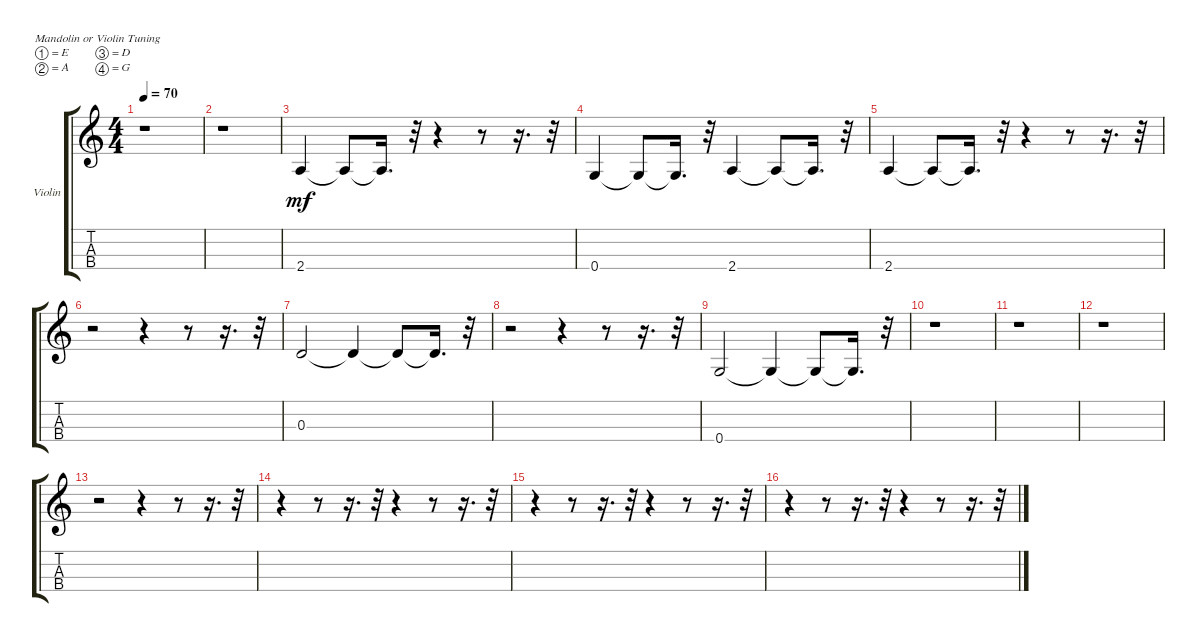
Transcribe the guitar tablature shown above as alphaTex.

\bracketExtendMode groupsimilarinstruments
\firstSystemTrackNameOrientation horizontal
\otherSystemsTrackNameOrientation horizontal
\track ("" "Violin") {instrument violin}
\staff {score tabs}
\tuning (E5 A4 D4 G3)
\ts (4 4)
\tempo 70
\clef g2
\ks c
r.1{dy mf instrument violin} |
r.1 |
2.4.4 2.4{t}.8 2.4{t}.16{d} r.32 r.4 r.8 r.16{d} r.32 |
0.4.4 0.4{t}.8 0.4{t}.16{d} r.32 2.4.4 2.4{t}.8 2.4{t}.16{d} r.32 |
2.4.4 2.4{t}.8 2.4{t}.16{d} r.32 r.4 r.8 r.16{d} r.32 |
r.2 r.4 r.8 r.16{d} r.32 |
0.3.2 0.3{t}.4 0.3{t}.8 0.3{t}.16{d} r.32 |
r.2 r.4 r.8 r.16{d} r.32 |
0.4.2 0.4{t}.4 0.4{t}.8 0.4{t}.16{d} r.32 |
r.1 |
r.1 |
r.1 |
r.2 r.4 r.8 r.16{d} r.32 |
r.4 r.8 r.16{d} r.32 r.4 r.8 r.16{d} r.32 |
r.4 r.8 r.16{d} r.32 r.4 r.8 r.16{d} r.32 |
r.4 r.8 r.16{d} r.32 r.4 r.8 r.16{d} r.32
